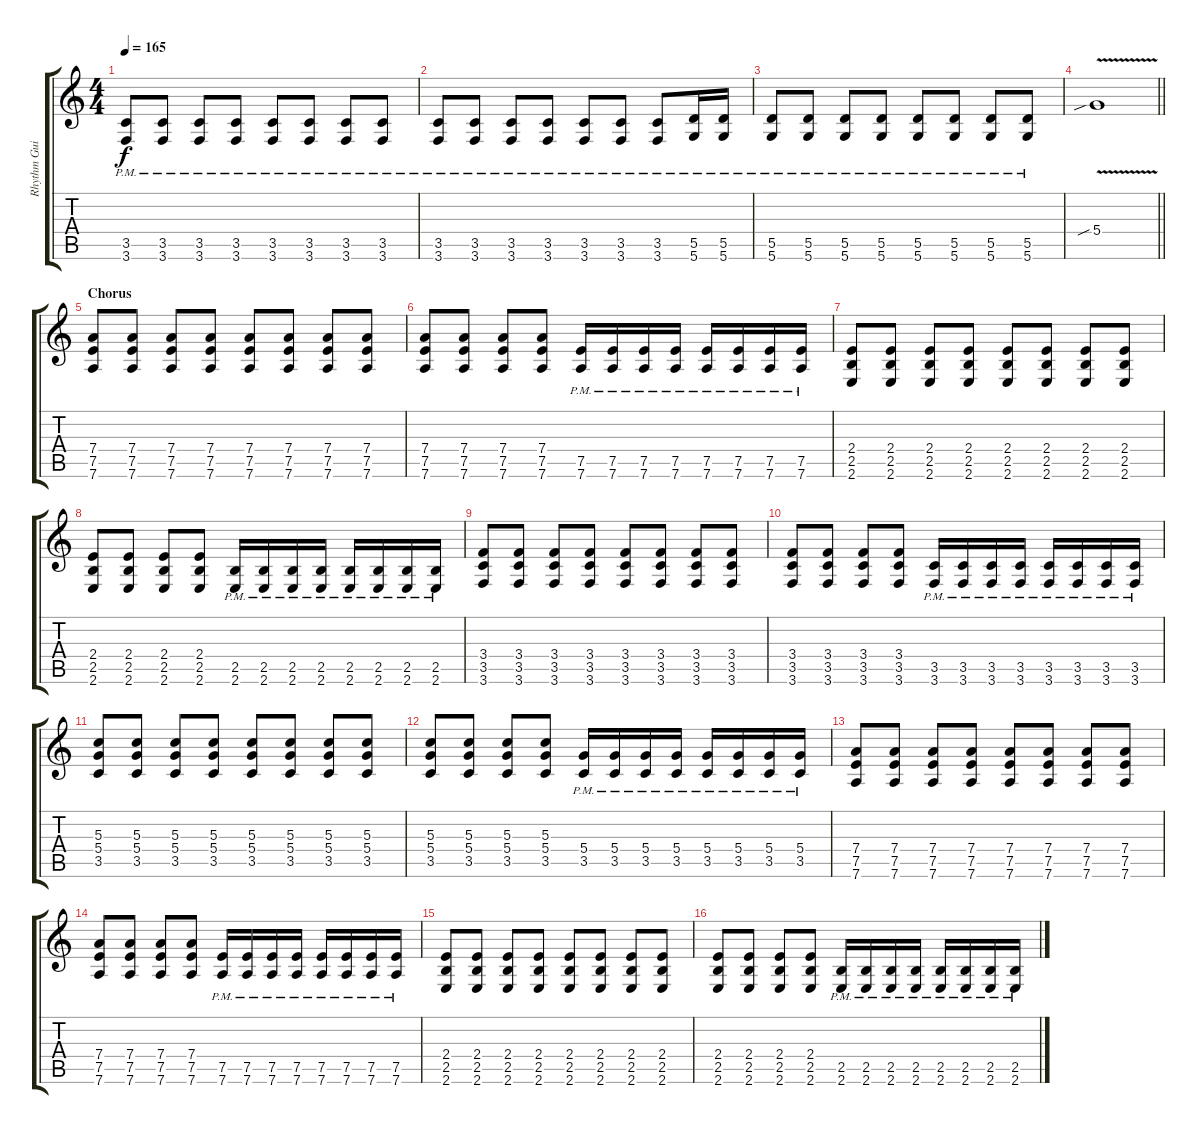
\track ("Rhythm Guitar 1" "Rhythm Gui") {instrument distortionguitar}
\staff {score tabs}
\tuning (E4 B3 G3 D3 A2 D2) {hide}
\ts (4 4)
\tempo 165
\clef g2
\ks c
(3.5{pm} 3.6{pm}).8{dy f volume 13} (3.5{pm} 3.6{pm}).8 (3.5{pm} 3.6{pm}).8 (3.5{pm} 3.6{pm}).8 (3.5{pm} 3.6{pm}).8 (3.5{pm} 3.6{pm}).8 (3.5{pm} 3.6{pm}).8 (3.5{pm} 3.6{pm}).8 |
(3.5{pm} 3.6{pm}).8 (3.5{pm} 3.6{pm}).8 (3.5{pm} 3.6{pm}).8 (3.5{pm} 3.6{pm}).8 (3.5{pm} 3.6{pm}).8 (3.5{pm} 3.6{pm}).8 (3.5{pm} 3.6{pm}).8 (5.5{pm} 5.6{pm}).16 (5.5{pm} 5.6{pm}).16 |
(5.5{pm} 5.6{pm}).8 (5.5{pm} 5.6{pm}).8 (5.5{pm} 5.6{pm}).8 (5.5{pm} 5.6{pm}).8 (5.5{pm} 5.6{pm}).8 (5.5{pm} 5.6{pm}).8 (5.5{pm} 5.6{pm}).8 (5.5{pm} 5.6{pm}).8 |
\barLineRight lightlight
5.4{v sib}.1 |
\section ("" "Chorus")
(7.4 7.5 7.6).8 (7.4 7.5 7.6).8 (7.4 7.5 7.6).8 (7.4 7.5 7.6).8 (7.4 7.5 7.6).8 (7.4 7.5 7.6).8 (7.4 7.5 7.6).8 (7.4 7.5 7.6).8 |
(7.4 7.5 7.6).8 (7.4 7.5 7.6).8 (7.4 7.5 7.6).8 (7.4 7.5 7.6).8 (7.5{pm} 7.6{pm}).16 (7.5{pm} 7.6{pm}).16 (7.5{pm} 7.6{pm}).16 (7.5{pm} 7.6{pm}).16 (7.5{pm} 7.6{pm}).16 (7.5{pm} 7.6{pm}).16 (7.5{pm} 7.6{pm}).16 (7.5{pm} 7.6{pm}).16 |
(2.4 2.5 2.6).8 (2.4 2.5 2.6).8 (2.4 2.5 2.6).8 (2.4 2.5 2.6).8 (2.4 2.5 2.6).8 (2.4 2.5 2.6).8 (2.4 2.5 2.6).8 (2.4 2.5 2.6).8 |
(2.4 2.5 2.6).8 (2.4 2.5 2.6).8 (2.4 2.5 2.6).8 (2.4 2.5 2.6).8 (2.5{pm} 2.6{pm}).16 (2.5{pm} 2.6{pm}).16 (2.5{pm} 2.6{pm}).16 (2.5{pm} 2.6{pm}).16 (2.5{pm} 2.6{pm}).16 (2.5{pm} 2.6{pm}).16 (2.5{pm} 2.6{pm}).16 (2.5{pm} 2.6{pm}).16 |
(3.4 3.5 3.6).8 (3.4 3.5 3.6).8 (3.4 3.5 3.6).8 (3.4 3.5 3.6).8 (3.4 3.5 3.6).8 (3.4 3.5 3.6).8 (3.4 3.5 3.6).8 (3.4 3.5 3.6).8 |
(3.4 3.5 3.6).8 (3.4 3.5 3.6).8 (3.4 3.5 3.6).8 (3.4 3.5 3.6).8 (3.5{pm} 3.6{pm}).16 (3.5{pm} 3.6{pm}).16 (3.5{pm} 3.6{pm}).16 (3.5{pm} 3.6{pm}).16 (3.5{pm} 3.6{pm}).16 (3.5{pm} 3.6{pm}).16 (3.5{pm} 3.6{pm}).16 (3.5{pm} 3.6{pm}).16 |
(5.3 5.4 3.5).8 (5.3 5.4 3.5).8 (5.3 5.4 3.5).8 (5.3 5.4 3.5).8 (5.3 5.4 3.5).8 (5.3 5.4 3.5).8 (5.3 5.4 3.5).8 (5.3 5.4 3.5).8 |
(5.3 5.4 3.5).8 (5.3 5.4 3.5).8 (5.3 5.4 3.5).8 (5.3 5.4 3.5).8 (5.4{pm} 3.5{pm}).16 (5.4{pm} 3.5{pm}).16 (5.4{pm} 3.5{pm}).16 (5.4{pm} 3.5{pm}).16 (5.4{pm} 3.5{pm}).16 (5.4{pm} 3.5{pm}).16 (5.4{pm} 3.5{pm}).16 (5.4{pm} 3.5{pm}).16 |
(7.4 7.5 7.6).8 (7.4 7.5 7.6).8 (7.4 7.5 7.6).8 (7.4 7.5 7.6).8 (7.4 7.5 7.6).8 (7.4 7.5 7.6).8 (7.4 7.5 7.6).8 (7.4 7.5 7.6).8 |
(7.4 7.5 7.6).8 (7.4 7.5 7.6).8 (7.4 7.5 7.6).8 (7.4 7.5 7.6).8 (7.5{pm} 7.6{pm}).16 (7.5{pm} 7.6{pm}).16 (7.5{pm} 7.6{pm}).16 (7.5{pm} 7.6{pm}).16 (7.5{pm} 7.6{pm}).16 (7.5{pm} 7.6{pm}).16 (7.5{pm} 7.6{pm}).16 (7.5{pm} 7.6{pm}).16 |
(2.4 2.5 2.6).8 (2.4 2.5 2.6).8 (2.4 2.5 2.6).8 (2.4 2.5 2.6).8 (2.4 2.5 2.6).8 (2.4 2.5 2.6).8 (2.4 2.5 2.6).8 (2.4 2.5 2.6).8 |
(2.4 2.5 2.6).8 (2.4 2.5 2.6).8 (2.4 2.5 2.6).8 (2.4 2.5 2.6).8 (2.5{pm} 2.6{pm}).16 (2.5{pm} 2.6{pm}).16 (2.5{pm} 2.6{pm}).16 (2.5{pm} 2.6{pm}).16 (2.5{pm} 2.6{pm}).16 (2.5{pm} 2.6{pm}).16 (2.5{pm} 2.6{pm}).16 (2.5{pm} 2.6{pm}).16
